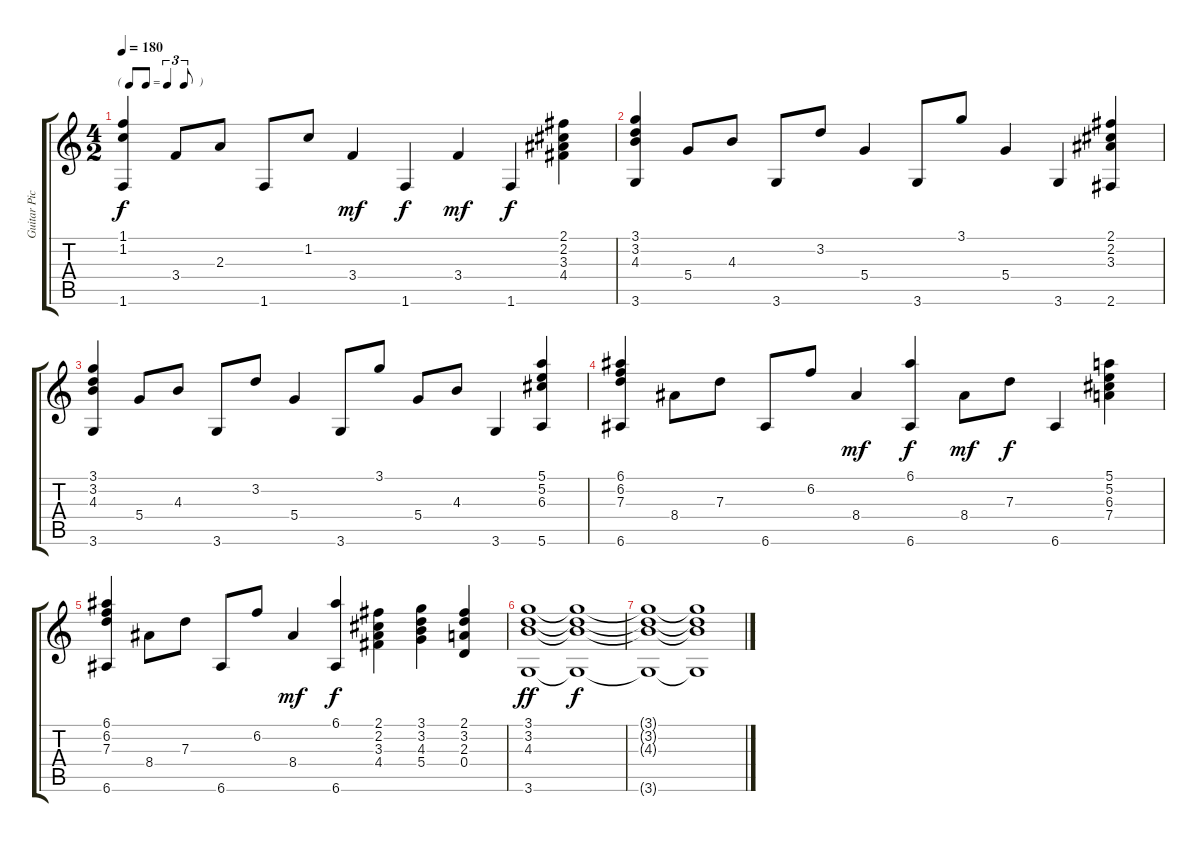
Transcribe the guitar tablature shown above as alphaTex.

\track ("Guitar Picking" "Guitar Pic") {instrument acousticguitarsteel}
\staff {score tabs}
\tuning (E4 B3 G3 D3 A2 E2) {hide}
\ts (4 2)
\tf triplet8th
\tempo 180
\clef g2
\ks c
(1.1 1.2 1.6).4{dy f} 3.4.8 2.3.8 1.6.8 1.2.8 3.4.4{dy mf} 1.6.4{dy f} 3.4.4{dy mf} 1.6.4{dy f} (2.1 2.2 3.3 4.4).4 |
(3.1 3.2 4.3 3.6).4 5.4.8 4.3.8 3.6.8 3.2.8 5.4.4 3.6.8 3.1.8 5.4.4 3.6.4 (2.1 2.2 3.3 2.6).4 |
(3.1 3.2 4.3 3.6).4 5.4.8 4.3.8 3.6.8 3.2.8 5.4.4 3.6.8 3.1.8 5.4.8 4.3.8 3.6.4 (5.1 5.2 6.3 5.6).4 |
(6.1 6.2 7.3 6.6).4 8.4.8 7.3.8 6.6.8 6.2.8 8.4.4{dy mf} (6.1 6.6).4{dy f} 8.4.8{dy mf} 7.3.8{dy f} 6.6.4 (5.1 5.2 6.3 7.4).4 |
(6.1 6.2 7.3 6.6).4 8.4.8 7.3.8 6.6.8 6.2.8 8.4.4{dy mf} (6.1 6.6).4{dy f} (2.1 2.2 3.3 4.4).4 (3.1 3.2 4.3 5.4).4 (2.1 3.2 2.3 0.4).4 |
(3.1 3.2 4.3 3.6).1{dy ff} (3.1{t} 3.2{t} 4.3{t} 3.6{t}).1{dy f} |
(3.1{t} 3.2{t} 4.3{t} 3.6{t}).1 (3.1{t} 3.2{t} 4.3{t} 3.6{t}).1
